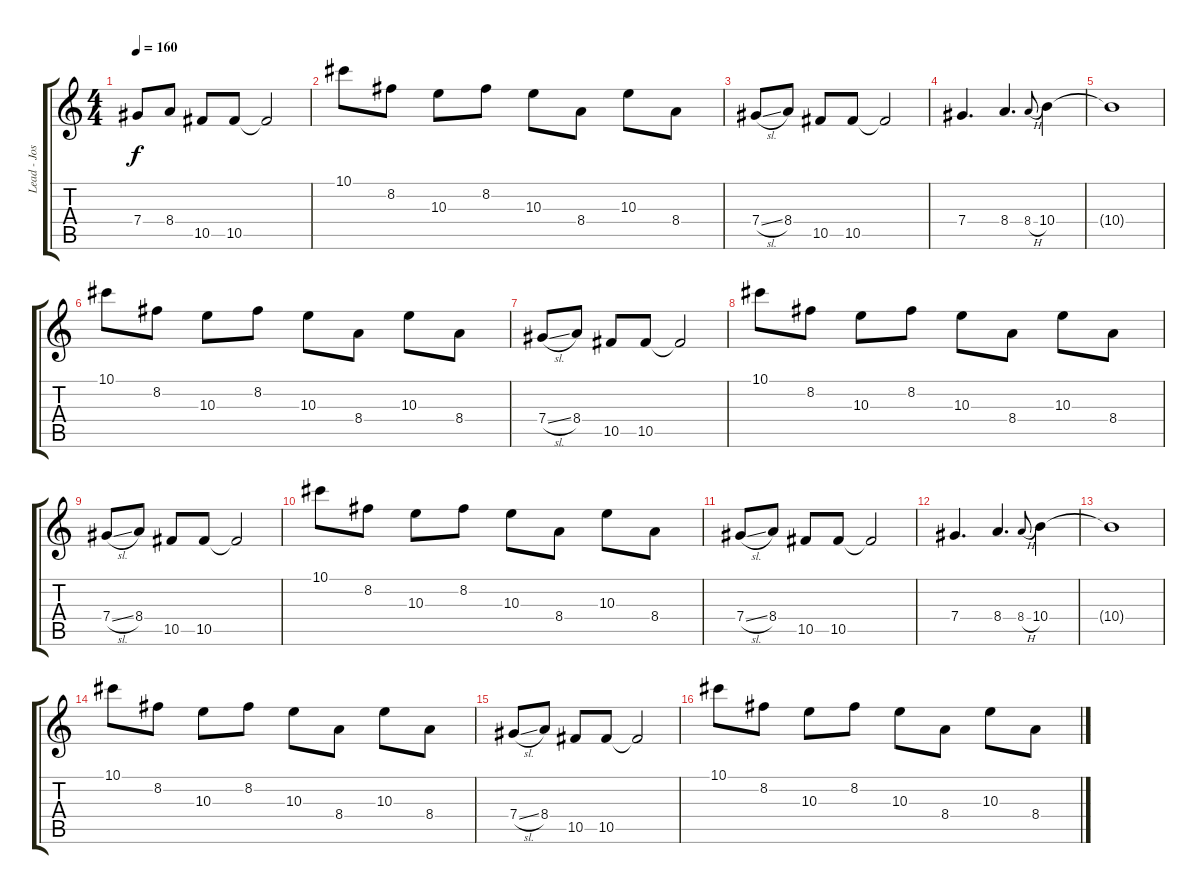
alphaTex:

\track ("Lead - Josh Farro" "Lead - Jos") {instrument distortionguitar}
\staff {score tabs}
\tuning (Eb4 Bb3 Gb3 Db3 Ab2 Db2) {hide}
\ts (4 4)
\tempo 160
\clef g2
\ks c
7.4.8{dy f} 8.4.8 10.5.8 10.5.8 10.5{t}.2 |
10.1.8 8.2.8 10.3.8 8.2.8 10.3.8 8.4.8 10.3.8 8.4.8 |
7.4{sl}.8 8.4.8 10.5.8 10.5.8 10.5{t}.2 |
7.4.4{d} 8.4.4{d} 8.4{h}.8{gr onbeat} 10.4.4 |
10.4{t}.1 |
10.1.8 8.2.8 10.3.8 8.2.8 10.3.8 8.4.8 10.3.8 8.4.8 |
7.4{sl}.8 8.4.8 10.5.8 10.5.8 10.5{t}.2 |
10.1.8 8.2.8 10.3.8 8.2.8 10.3.8 8.4.8 10.3.8 8.4.8 |
7.4{sl}.8 8.4.8 10.5.8 10.5.8 10.5{t}.2 |
10.1.8 8.2.8 10.3.8 8.2.8 10.3.8 8.4.8 10.3.8 8.4.8 |
7.4{sl}.8 8.4.8 10.5.8 10.5.8 10.5{t}.2 |
7.4.4{d} 8.4.4{d} 8.4{h}.8{gr onbeat} 10.4.4 |
10.4{t}.1 |
10.1.8 8.2.8 10.3.8 8.2.8 10.3.8 8.4.8 10.3.8 8.4.8 |
7.4{sl}.8 8.4.8 10.5.8 10.5.8 10.5{t}.2 |
10.1.8 8.2.8 10.3.8 8.2.8 10.3.8 8.4.8 10.3.8 8.4.8
